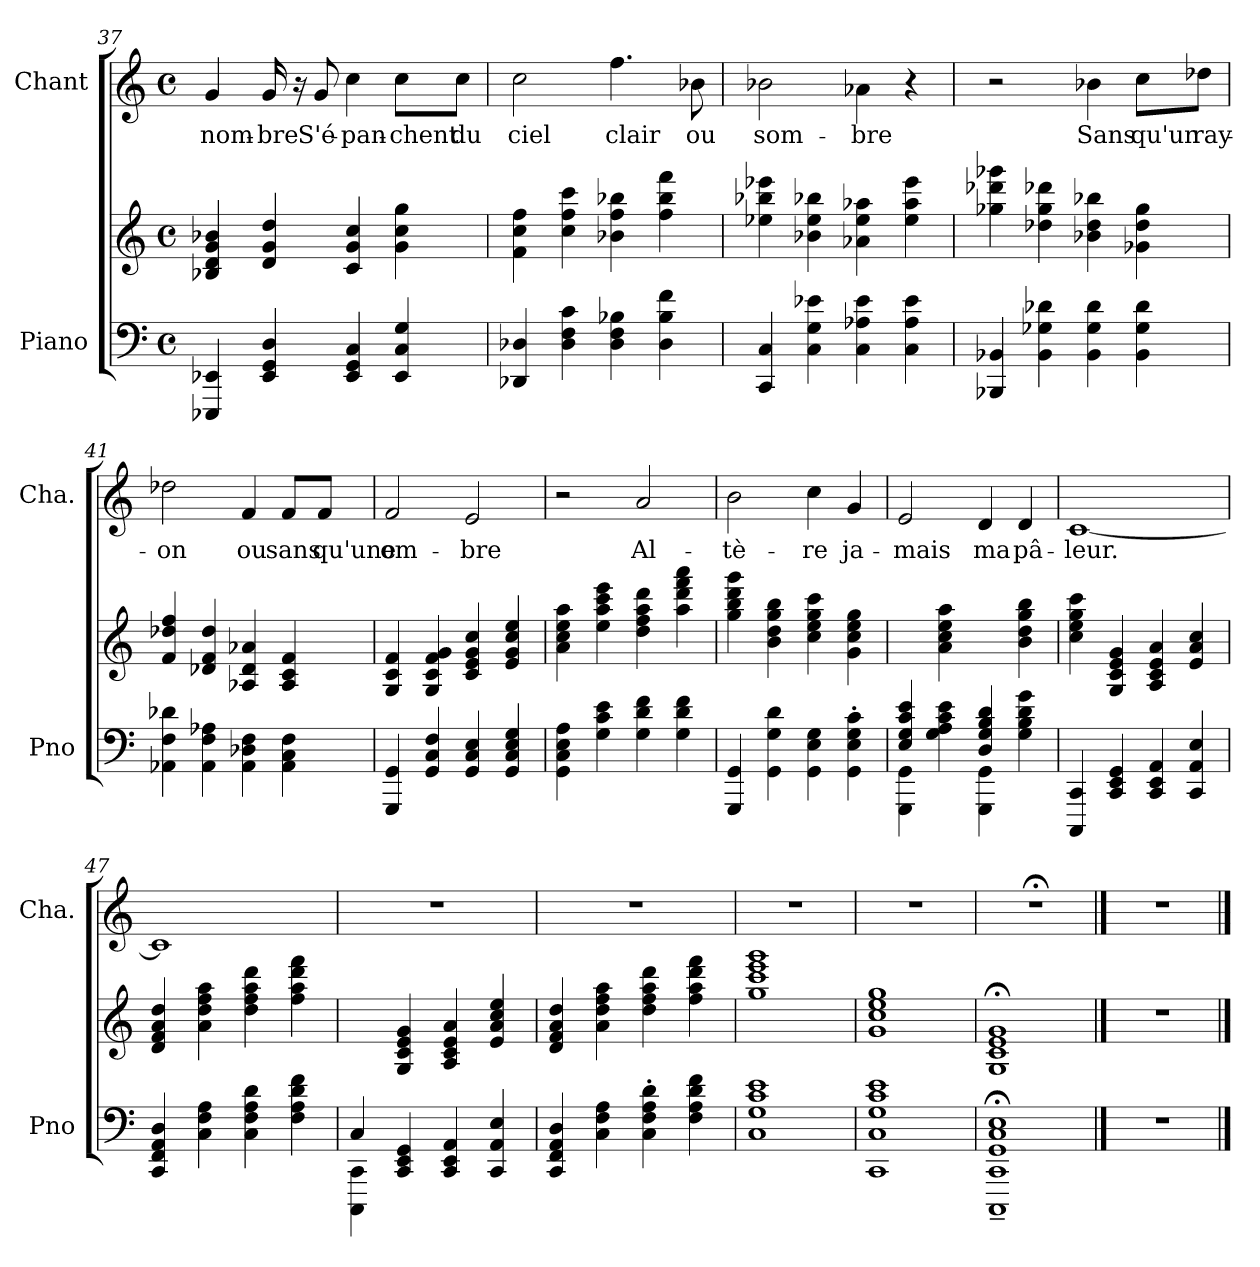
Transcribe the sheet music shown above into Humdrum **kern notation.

**kern	**kern	**kern	**text
*part2	*part2	*part1	*part1
*staff3	*staff2	*staff1	*staff1
*I"Piano	*	*I"Chant	*
*I'Pno	*	*I'Cha.	*
*clefF4	*clefG2	*clefG2	*
*k[]	*k[]	*k[]	*
*C:	*C:	*C:	*
*M4/4	*M4/4	*M4/4	*
*met(c)	*met(c)	*met(c)	*
=37	=37	=37	=37
!	!	!	!LO:LY:b
4EEE-X/ 4EE-X/	4B-X/ 4d/ 4g/ 4b-X/	4g/	nom-
!	!	!	!LO:LY:b
4EE-/ 4GG/ 4D/	4d/ 4g/ 4dd/	16g/	-bre
.	.	16r	.
!	!	!	!LO:LY:b
.	.	8g/	S'é-
!	!	!	!LO:LY:b
4EE-/ 4GG/ 4C/	4c/ 4g/ 4cc/	4cc\	-pan-
!	!	!	!LO:LY:b
4EE-/ 4C/ 4G/	4g\ 4cc\ 4gg\	8cc\L	-chent
!	!	!	!LO:LY:b
.	.	8cc\J	du
=38	=38	=38	=38
!	!	!	!LO:LY:b
4DD-X/ 4D-X/	4f\ 4cc\ 4ff\	2cc\	ciel
4D-\ 4F\ 4c\	4cc\ 4ff\ 4ccc\	.	.
!	!	!	!LO:LY:b
4D-\ 4F\ 4B-X\	4b-X\ 4ff\ 4bb-X\	4.ff\	clair
4D-\ 4B-\ 4f\	4ff\ 4bb-\ 4fff\	.	.
!	!	!	!LO:LY:b
.	.	8b-X\	ou
=39	=39	=39	=39
!	!	!	!LO:LY:b
4CC/ 4C/	4ee-X\ 4bb-X\ 4eee-X\	2b-X\	som-
4C\ 4G\ 4e-X\	4b-X\ 4ee-\ 4bb-X\	.	.
!	!	!	!LO:LY:b
4C\ 4A-X\ 4e-\	4a-X\ 4ee-\ 4aa-X\	4a-X\	-bre
4C\ 4A-\ 4e-\	4ee-\ 4aa-\ 4eee-\	4r	.
=40	=40	=40	=40
4BBB-X/ 4BB-X/	4gg-X\ 4ddd-X\ 4ggg-X\	2r	.
4BB-\ 4G-X\ 4d-X\	4dd-X\ 4gg-\ 4ddd-X\	.	.
!	!	!	!LO:LY:b
4BB-\ 4G-\ 4d-\	4b-X\ 4dd-\ 4bb-X\	4b-X\	Sans
!	!	!	!LO:LY:b
4BB-\ 4G-\ 4d-\	4g-X\ 4dd-\ 4gg-\	8cc\L	qu'un
!	!	!	!LO:LY:b
.	.	8dd-X\J	ray-
!!LO:LB:g=z
=41	=41	=41	=41
!	!	!	!LO:LY:b
4AA-X\ 4F\ 4d-X\	4f/ 4dd-X/ 4ff/	2dd-X\	-on
4AA-\ 4F\ 4A-X\	4d-X/ 4f/ 4dd-/	.	.
!	!	!	!LO:LY:b
4AA-\ 4D-X\ 4F\	4A-X/ 4d-/ 4a-X/	4f/	ou
!	!	!	!LO:LY:b
4AA-\ 4C\ 4F\	4A-/ 4c/ 4f/	8f/L	sans
!	!	!	!LO:LY:b
.	.	8f/J	qu'une
=42	=42	=42	=42
!	!	!	!LO:LY:b
4GGG/ 4GG/	4G/ 4c/ 4f/	2f/	om-
4GG/ 4C/ 4F/	4G/ 4c/ 4f/ 4g/	.	.
!	!	!	!LO:LY:b
4GG/ 4C/ 4E/	4c/ 4e/ 4g/ 4cc/	2e/	-bre
4GG/ 4C/ 4E/ 4G/	4e/ 4g/ 4cc/ 4ee/	.	.
=43	=43	=43	=43
4GG\ 4C\ 4E\ 4A\	4a\ 4cc\ 4ee\ 4aa\	2r	.
4G\ 4c\ 4e\	4ee\ 4aa\ 4ccc\ 4eee\	.	.
!	!	!	!LO:LY:b
4G\ 4d\ 4f\	4dd\ 4ff\ 4aa\ 4ddd\	2a/	Al-
4G\ 4d\ 4f\	4aa\ 4ddd\ 4fff\ 4aaa\	.	.
=44	=44	=44	=44
!	!	!	!LO:LY:b
4GGG/ 4GG/	4gg\ 4bb\ 4ddd\ 4ggg\	2b\	-tè-
4GG\ 4G\ 4d\	4b\ 4dd\ 4gg\ 4bb\	.	.
!	!	!	!LO:LY:b
4GG\ 4E\ 4G\	4cc\ 4ee\ 4gg\ 4ccc\	4cc\	-re
!	!	!	!LO:LY:b
4GG\'> 4E\'> 4G\'> 4c\'>	4g\ 4cc\ 4ee\ 4gg\	4g/	ja-
=45	=45	=45	=45
*^	*	*	*
!	!	!	!	!LO:LY:b
4E/ 4G/ 4c/ 4e/	4GGG\ 4GG\	4ryy	2e/	-mais
4ryy	4G\ 4A\ 4c\ 4e\	4a\ 4cc\ 4ee\ 4aa\	.	.
!	!	!	!	!LO:LY:b
4D/ 4G/ 4B/ 4d/	4GGG\ 4GG\	4ryy	4d/	ma
!	!	!	!	!LO:LY:b
4ryy	4G\ 4B\ 4d\ 4g\	4b\ 4dd\ 4gg\ 4bb\	4d/	pâ-
!!LO:LB:g=z
=46	=46	=46	=46	=46
!	!	!	!	!LO:LY:b
*v	*v	*	*	*
4CCC/ 4CC/	4cc\ 4ee\ 4gg\ 4ccc\	[<1c	-leur.
4CC/ 4EE/ 4GG/	4G/ 4c/ 4e/ 4g/	.	.
4CC/ 4EE/ 4AA/	4A/ 4c/ 4e/ 4a/	.	.
4CC/ 4AA/ 4E/	4e/ 4a/ 4cc/	.	.
=47	=47	=47	=47
4CC/ 4FF/ 4AA/ 4D/	4d/ 4f/ 4a/ 4dd/	1c]	.
4C\ 4F\ 4A\	4a\ 4dd\ 4ff\ 4aa\	.	.
4C\ 4F\ 4A\ 4d\	4dd\ 4ff\ 4aa\ 4ddd\	.	.
4F\ 4A\ 4d\ 4f\	4ff\ 4aa\ 4ddd\ 4fff\	.	.
=48	=48	=48	=48
*^	*	*	*
4C/	4CCC\ 4CC\	4ryy	1r	.
2.ryy	4CC/ 4EE/ 4GG/	4G/ 4c/ 4e/ 4g/	.	.
.	4CC/ 4EE/ 4AA/	4A/ 4c/ 4e/ 4a/	.	.
.	4CC/ 4AA/ 4E/	4e/ 4a/ 4cc/ 4ee/	.	.
*v	*v	*	*	*
=49	=49	=49	=49
4CC/ 4FF/ 4AA/ 4D/	4d/ 4f/ 4a/ 4dd/	1r	.
4C\ 4F\ 4A\	4a\ 4dd\ 4ff\ 4aa\	.	.
4C\'> 4F\'> 4A\'> 4d\'>	4dd\ 4ff\ 4aa\ 4ddd\	.	.
4F\ 4A\ 4d\ 4f\	4ff\ 4aa\ 4ddd\ 4fff\	.	.
=50	=50	=50	=50
1C 1G 1c 1e	1gg 1ccc 1eee 1ggg	1r	.
=51	=51	=51	=51
1CC 1C 1G 1c 1e	1g 1cc 1ee 1gg	1r	.
=52	=52	=52	=52
1CCC;<~< 1CC;<~< 1GG;<~< 1C;<~< 1E;<~<	1G;< 1c;< 1e;< 1g;<	1r;<	.
!!LO:PB:g=z
==53	==53	==53	==53
1r	1r	1r	.
==	==	==	==
*-	*-	*-	*-
